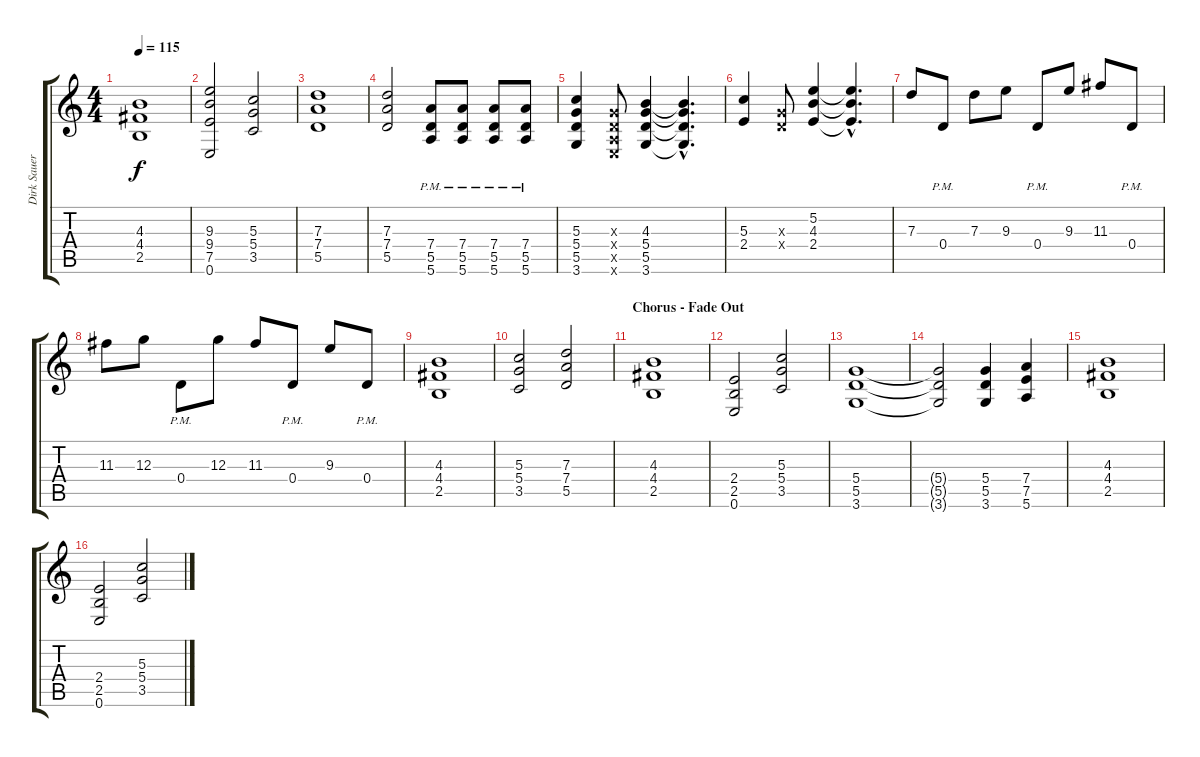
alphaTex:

\track ("Dirk Sauer" "Dirk Sauer") {instrument distortionguitar}
\staff {score tabs}
\tuning (E4 B3 G3 D3 A2 E2) {hide}
\ts (4 4)
\tempo 115
\clef g2
\ks c
(4.3 4.4 2.5).1{dy f} |
(9.3 9.4 7.5 0.6).2 (5.3 5.4 3.5).2 |
(7.3 7.4 5.5).1 |
(7.3 7.4 5.5).2 (7.4{pm} 5.5{pm} 5.6{pm}).8 (7.4{pm} 5.5{pm} 5.6{pm}).8 (7.4{pm} 5.5{pm} 5.6{pm}).8 (7.4{pm} 5.5{pm} 5.6{pm}).8 |
(5.3 5.4 5.5 3.6).4 (0.3{x} 0.4{x} 0.5{x} 0.6{x}).8 (4.3 5.4 5.5 3.6).4 (4.3{hac t} 5.4{hac t} 5.5{hac t} 3.6{hac t}).4{d} |
(5.3 2.4).4 (0.3{x} 0.4{x}).8 (5.2 4.3 2.4).4 (5.2{hac t} 4.3{hac t} 2.4{hac t}).4{d} |
7.3.8 0.4{pm}.8 7.3.8 9.3.8 0.4{pm}.8 9.3.8 11.3.8 0.4{pm}.8 |
11.3.8 12.3.8 0.4{pm}.8 12.3.8 11.3.8 0.4{pm}.8 9.3.8 0.4{pm}.8 |
(4.3 4.4 2.5).1 |
(5.3 5.4 3.5).2 (7.3 7.4 5.5).2 |
\section ("" "Chorus - Fade Out")
(4.3 4.4 2.5).1 |
(2.4 2.5 0.6).2 (5.3 5.4 3.5).2 |
(5.4 5.5 3.6).1 |
(5.4{t} 5.5{t} 3.6{t}).2 (5.4 5.5 3.6).4 (7.4 7.5 5.6).4 |
(4.3 4.4 2.5).1 |
(2.4 2.5 0.6).2 (5.3 5.4 3.5).2
